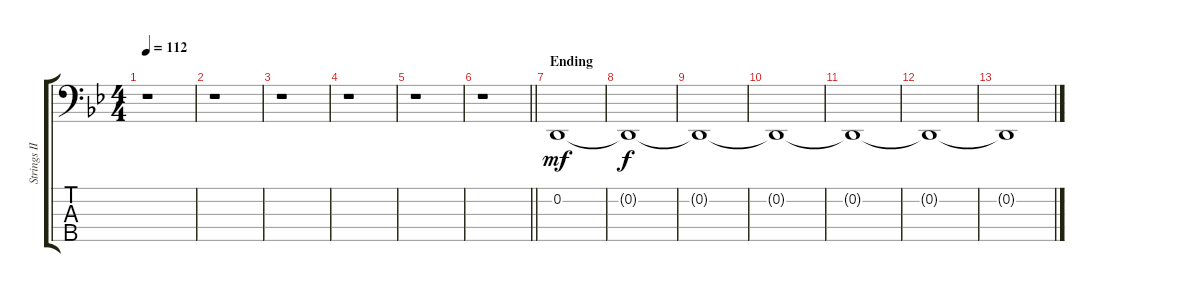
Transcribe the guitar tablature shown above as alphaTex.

\track ("Strings II" "Strings II") {instrument stringensemble1}
\staff {score tabs}
\tuning (G2 D2 A1 E1 B0) {hide}
\ts (4 4)
\tempo 112
\clef f4
\ks bb
r.1{dy mf} |
r.1 |
r.1 |
r.1 |
r.1 |
\barLineRight lightlight
r.1 |
\section ("" "Ending")
0.2.1 |
0.2{t}.1{dy f} |
0.2{t}.1 |
0.2{t}.1 |
0.2{t}.1 |
0.2{t}.1 |
0.2{t}.1
